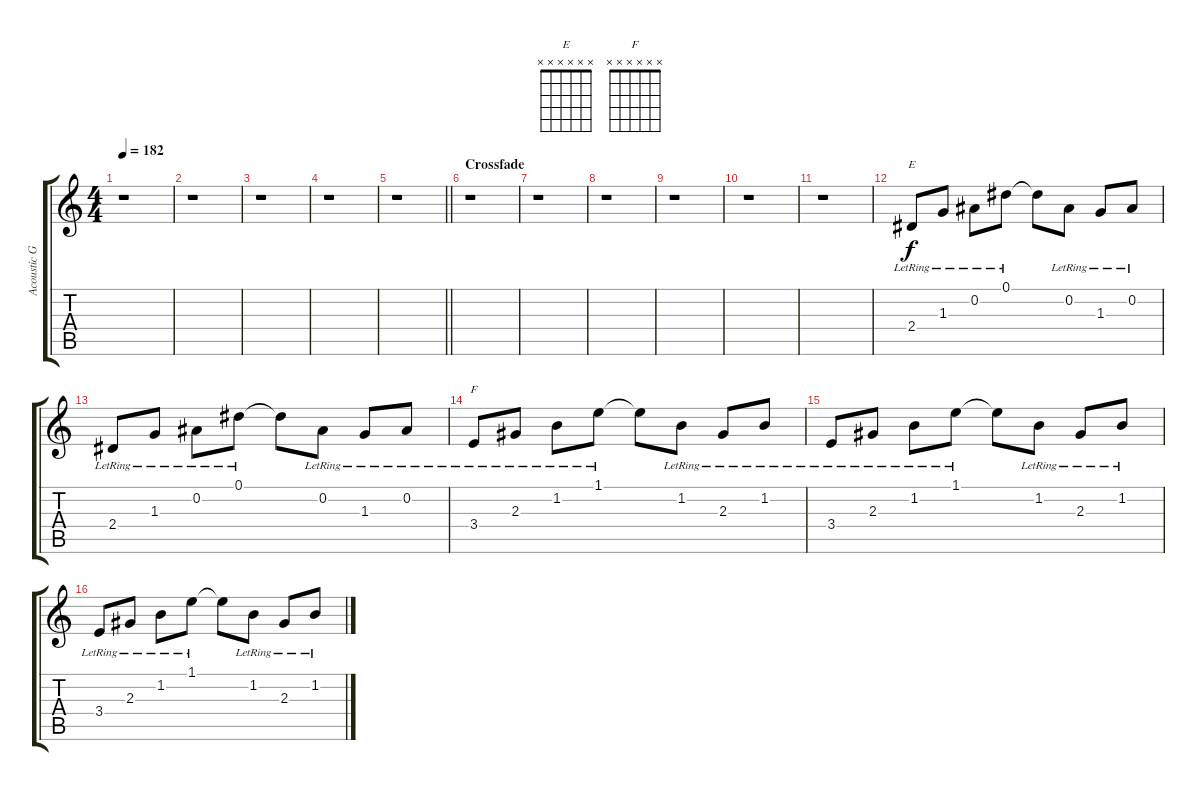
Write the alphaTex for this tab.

\track ("Acoustic Guitar 2 (Slash)" "Acoustic G") {instrument acousticguitarnylon}
\staff {score tabs}
\tuning (Eb4 Bb3 Gb3 Db3 Ab2 Eb2) {hide}
\chord ("E" x x x x x x)
\chord ("F" x x x x x x)
\ts (4 4)
\tempo 182
\clef g2
\ks c
r.1{dy f} |
r.1 |
r.1 |
r.1 |
\barLineRight lightlight
r.1 |
\section ("" "Crossfade")
r.1 |
r.1 |
r.1 |
r.1 |
r.1 |
r.1{volume 16} |
2.4{lr}.8{ch "E"} 1.3{lr}.8 0.2{lr}.8 0.1{lr}.8 0.1{t}.8 0.2{lr}.8 1.3{lr}.8 0.2{lr}.8 |
2.4{lr}.8 1.3{lr}.8 0.2{lr}.8 0.1{lr}.8 0.1{t}.8 0.2{lr}.8 1.3{lr}.8 0.2{lr}.8 |
3.4{lr}.8{ch "F"} 2.3{lr}.8 1.2{lr}.8 1.1{lr}.8 1.1{t}.8 1.2{lr}.8 2.3{lr}.8 1.2{lr}.8 |
3.4{lr}.8 2.3{lr}.8 1.2{lr}.8 1.1{lr}.8 1.1{t}.8 1.2{lr}.8 2.3{lr}.8 1.2{lr}.8 |
3.4{lr}.8 2.3{lr}.8 1.2{lr}.8 1.1{lr}.8 1.1{t}.8 1.2{lr}.8 2.3{lr}.8 1.2{lr}.8
